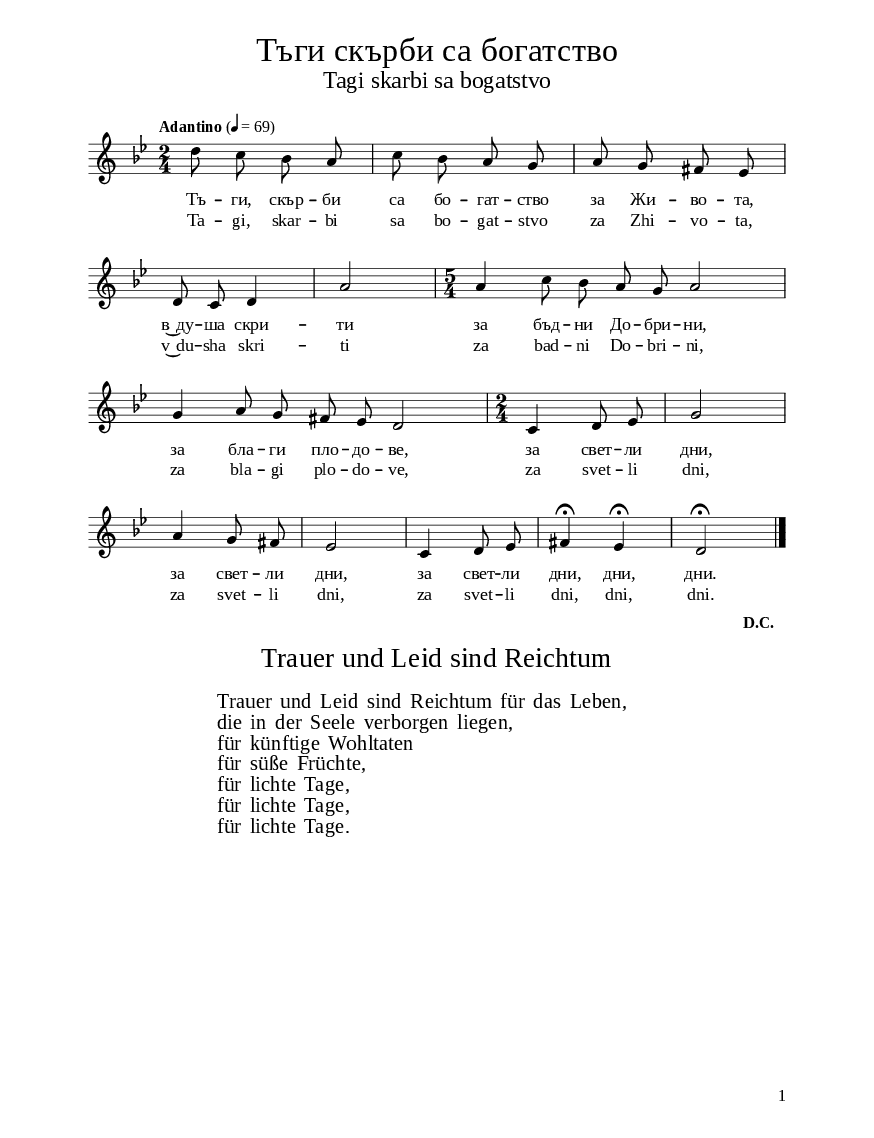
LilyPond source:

\version "2.22.1"

% include paper part and global functions
\include "include/globals.ily"

\bookpart {
  \include "include/bookpart-paper.ily"
  \score {
    \include "include/score-layout.ily"


    \new Voice \absolute  {
      \clef treble
      \key g \minor
      \time 2/4
      \tempoFunc "Adantino" 4 "69"
      \autoBeamOff

      d''8 c'' bes' a' | c''8 bes' a' g' | a'8 g' fis' es' \break

      d' c' d'4 | a'2|  \time 5/4 a'4 c''8 bes'8 a' g' a'2 | \break

      g'4  a'8 g' fis'8 es' d'2 | \time 2/4 c'4 d'8 es'8| g'2 | \break

      a'4 g'8 fis' | es'2 |  c'4 d'8 es'8 | fis'4 \fermata  es'4 \fermata  | d'2 \fermata  \bar "|."
    }

    \addlyrics {
      Тъ -- ги, скър -- би са бо  --  гат -- ство
      за Жи -- во -- та, в~ду -- ша скри -- ти
      за бъд -- ни До -- бри -- ни,
      за бла -- ги пло -- до -- ве,
      за свет -- ли дни,
      за свет -- ли дни,
      за свет -- ли дни,
      дни, дни.
    }

    \addlyrics {
      Ta -- gi, skar -- bi sa bo  --  gat -- stvo
      za Zhi -- vo -- ta, v~du -- sha skri -- ti
      za bad -- ni Do -- bri -- ni,
      za bla -- gi plo -- do -- ve,
      za svet -- li dni,
      za svet -- li dni,
      za svet -- li dni,
      dni, dni.
    }


    \header {
      title = \titleFunc "Тъги скърби са богатство" "Tagi skarbi sa bogatstvo"
    }

    \midi{}

  } % score

  \markup \dc-one "D.C."
  

  % include foreign translation(s) of the song

  \version "2.24.1"

\markup \fill-line { \fontsize #deTitleFontSize "Trauer und Leid sind Reichtum" }
\markup \null
\markup \null
\markup \fontsize #deCoupletFontSize {
  \hspace #10
  \override #`(baseline-skip . ,deCoupletBaselineSkip)

  \column {
    
     \line {   "   " Trauer und Leid sind Reichtum für das Leben, } 

\line {   "   " die in der Seele verborgen liegen, } 

\line {   "   " für künftige Wohltaten  } 

\line {   "   " für süße Früchte, } 

\line {   "   " für lichte Tage,  } 
 
\line {   "   " für lichte Tage,  } 
\line {   "   " für lichte Tage.  } 
 
      
       
    }
    
    
}


} % bookpart
